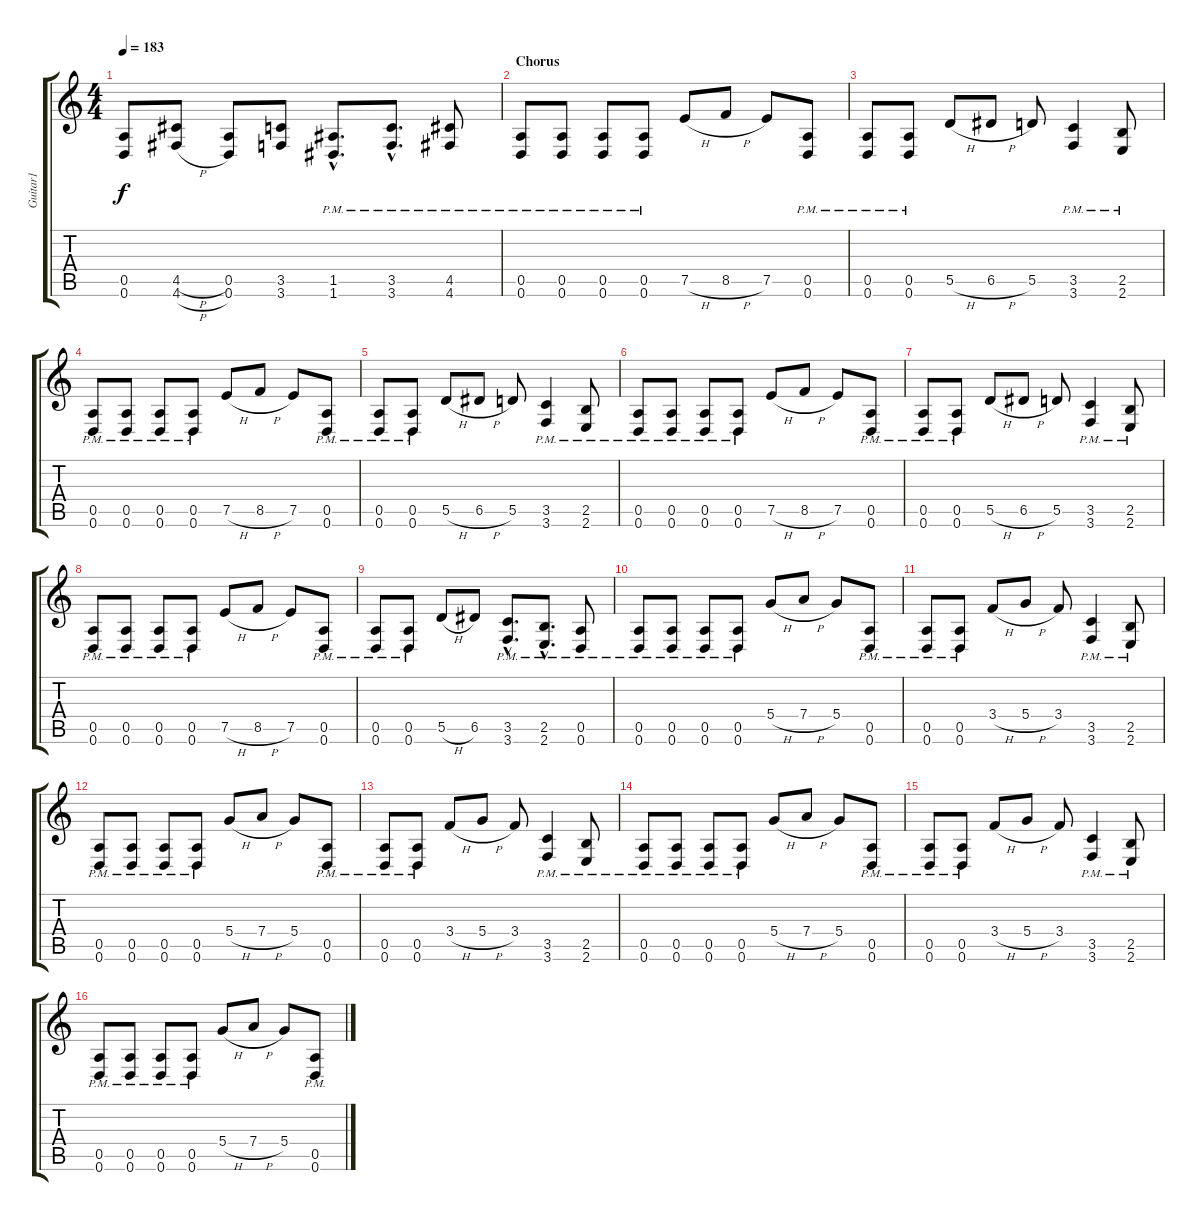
\track ("Guitar1" "Guitar1") {instrument distortionguitar}
\staff {score tabs}
\tuning (E4 B3 G3 D3 A2 D2) {hide}
\ts (4 4)
\tempo 183
\clef g2
\ks c
(0.5 0.6).8{dy f} (4.5{h} 4.6{h}).8 (0.5 0.6).8 (3.5 3.6).8 (1.5{hac pm} 1.6{hac pm}).8{d} (3.5{hac pm} 3.6{hac pm}).8{d} (4.5{pm} 4.6{pm}).8 |
\section ("" "Chorus")
(0.5{pm} 0.6{pm}).8 (0.5{pm} 0.6{pm}).8 (0.5{pm} 0.6{pm}).8 (0.5{pm} 0.6{pm}).8 7.5{h}.8 8.5{h}.8 7.5.8 (0.5{pm} 0.6{pm}).8 |
(0.5{pm} 0.6{pm}).8 (0.5{pm} 0.6{pm}).8 5.5{h}.8 6.5{h}.8 5.5.8 (3.5{pm} 3.6{pm}).4 (2.5{pm} 2.6{pm}).8 |
(0.5{pm} 0.6{pm}).8 (0.5{pm} 0.6{pm}).8 (0.5{pm} 0.6{pm}).8 (0.5{pm} 0.6{pm}).8 7.5{h}.8 8.5{h}.8 7.5.8 (0.5{pm} 0.6{pm}).8 |
(0.5{pm} 0.6{pm}).8 (0.5{pm} 0.6{pm}).8 5.5{h}.8 6.5{h}.8 5.5.8 (3.5{pm} 3.6{pm}).4 (2.5{pm} 2.6{pm}).8 |
(0.5{pm} 0.6{pm}).8 (0.5{pm} 0.6{pm}).8 (0.5{pm} 0.6{pm}).8 (0.5{pm} 0.6{pm}).8 7.5{h}.8 8.5{h}.8 7.5.8 (0.5{pm} 0.6{pm}).8 |
(0.5{pm} 0.6{pm}).8 (0.5{pm} 0.6{pm}).8 5.5{h}.8 6.5{h}.8 5.5.8 (3.5{pm} 3.6{pm}).4 (2.5{pm} 2.6{pm}).8 |
(0.5{pm} 0.6{pm}).8 (0.5{pm} 0.6{pm}).8 (0.5{pm} 0.6{pm}).8 (0.5{pm} 0.6{pm}).8 7.5{h}.8 8.5{h}.8 7.5.8 (0.5{pm} 0.6{pm}).8 |
(0.5{pm} 0.6{pm}).8 (0.5{pm} 0.6{pm}).8 5.5{h}.8 6.5.8 (3.5{hac pm} 3.6{hac pm}).8{d} (2.5{hac pm} 2.6{hac pm}).8{d} (0.5{pm} 0.6{pm}).8 |
(0.5{pm} 0.6{pm}).8 (0.5{pm} 0.6{pm}).8 (0.5{pm} 0.6{pm}).8 (0.5{pm} 0.6{pm}).8 5.4{h}.8 7.4{h}.8 5.4.8 (0.5{pm} 0.6{pm}).8 |
(0.5{pm} 0.6{pm}).8 (0.5{pm} 0.6{pm}).8 3.4{h}.8 5.4{h}.8 3.4.8 (3.5{pm} 3.6{pm}).4 (2.5{pm} 2.6{pm}).8 |
(0.5{pm} 0.6{pm}).8 (0.5{pm} 0.6{pm}).8 (0.5{pm} 0.6{pm}).8 (0.5{pm} 0.6{pm}).8 5.4{h}.8 7.4{h}.8 5.4.8 (0.5{pm} 0.6{pm}).8 |
(0.5{pm} 0.6{pm}).8 (0.5{pm} 0.6{pm}).8 3.4{h}.8 5.4{h}.8 3.4.8 (3.5{pm} 3.6{pm}).4 (2.5{pm} 2.6{pm}).8 |
(0.5{pm} 0.6{pm}).8 (0.5{pm} 0.6{pm}).8 (0.5{pm} 0.6{pm}).8 (0.5{pm} 0.6{pm}).8 5.4{h}.8 7.4{h}.8 5.4.8 (0.5{pm} 0.6{pm}).8 |
(0.5{pm} 0.6{pm}).8 (0.5{pm} 0.6{pm}).8 3.4{h}.8 5.4{h}.8 3.4.8 (3.5{pm} 3.6{pm}).4 (2.5{pm} 2.6{pm}).8 |
(0.5{pm} 0.6{pm}).8 (0.5{pm} 0.6{pm}).8 (0.5{pm} 0.6{pm}).8 (0.5{pm} 0.6{pm}).8 5.4{h}.8 7.4{h}.8 5.4.8 (0.5{pm} 0.6{pm}).8
